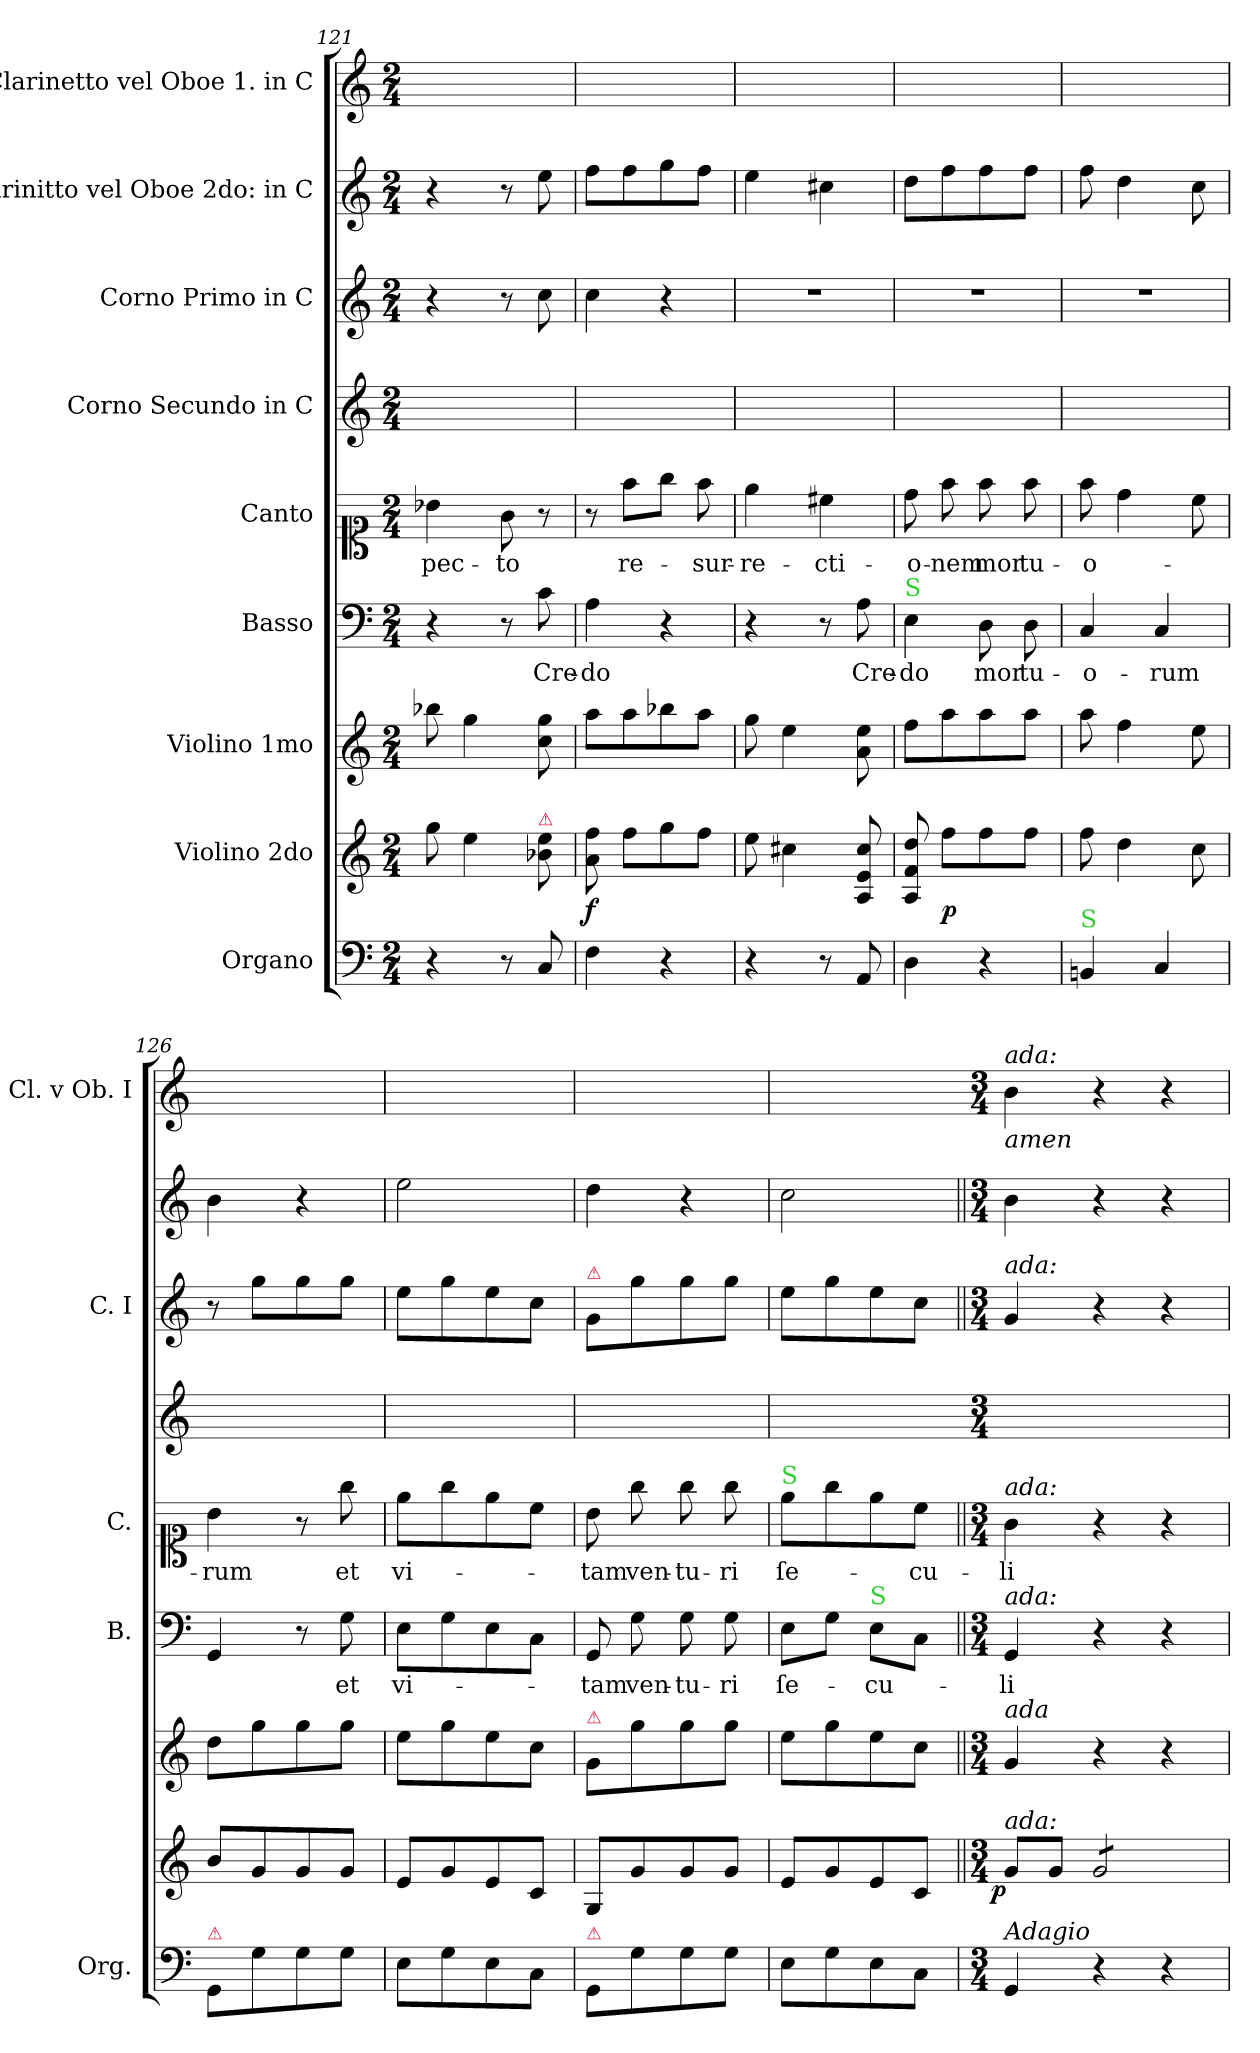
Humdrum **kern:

**kern	**kern	**dynam	**kern	**kern	**text	**kern	**text	**kern	**kern	**kern	**kern
*part9	*part8	*part8	*part7	*part6	*part6	*part5	*part5	*part4	*part3	*part2	*part1
*staff9	*staff8	*staff8	*staff7	*staff6	*staff6	*staff5	*staff5	*staff4	*staff3	*staff2	*staff1
*I"Organo	*I"Violino 2do	*	*I"Violino 1mo	*I"Basso	*	*I"Canto	*	*I"Corno Secundo in C	*I"Corno Primo in C	*I"Clarinitto vel Oboe 2do: in C	*I"Clarinetto vel Oboe 1. in C
*I'Org.	*	*	*	*I'B.	*	*I'C.	*	*	*I'C. I	*	*I'Cl. v Ob. I
*clefF4	*clefG2	*	*clefG2	*clefF4	*	*clefC1	*	*clefG2	*clefG2	*clefG2	*clefG2
*k[]	*k[]	*	*k[]	*k[]	*	*k[]	*	*k[]	*k[]	*k[]	*k[]
*M2/4	*M2/4	*	*M2/4	*M2/4	*	*M2/4	*	*M2/4	*M2/4	*M2/4	*M2/4
=121	=121	=121	=121	=121	=121	=121	=121	=121	=121	=121	=121
4r	8gg\	.	8bb-X\	4r	.	4b-X\	-pec-	2ryy	4r	4r	2ryy
.	4ee\	.	4gg\	.	.	.	.	.	.	.	.
8r	.	.	.	8r	.	8g\	-to	.	8r	8r	.
!	!LO:TX:a:color=crimson:t=⚠	!	!	!	!	!	!	!	!	!	!
8C/	8b-X\ 8ee\	.	8cc\ 8gg\	8c\	Cre-	8r	.	.	8cc\	8ee\	.
=122	=122	=122	=122	=122	=122	=122	=122	=122	=122	=122	=122
!	!	!LO:DY:b	!	!	!	!	!	!	!	!	!
4F\	8a\ 8ff\	f	8aa\L	4A\	-do	8r	.	2ryy	4cc\	8ff\L	2ryy
.	8ff\L	.	8aa\	.	.	8ff\L	re-	.	.	8ff\	.
4r	8gg\	.	8bb-X\	4r	.	8gg\J	.	.	4r	8gg\	.
.	8ff\J	.	8aa\J	.	.	8ff\	-sur-	.	.	8ff\J	.
=123	=123	=123	=123	=123	=123	=123	=123	=123	=123	=123	=123
4r	8ee\	.	8gg\	4r	.	4ee\	-re-	2ryy	2r	4ee\	2ryy
.	4cc#X\	.	4ee\	.	.	.	.	.	.	.	.
8r	.	.	.	8r	.	4cc#X\	-cti-	.	.	4cc#X\	.
8AA/	8A/ 8e/ 8cc#/	.	8a\ 8ee\	8A\	Cre-	.	.	.	.	.	.
=124	=124	=124	=124	=124	=124	=124	=124	=124	=124	=124	=124
!	!	!	!	!LO:TX:a:color=limegreen:t=S	!	!	!	!	!	!	!
4D\	8A/ 8f/ 8dd/	.	8ff\L	4E\	-do	8dd\	-o-	2ryy	2r	8dd\L	2ryy
!	!	!LO:DY:b	!	!	!	!	!	!	!	!	!
.	8ff\L	p.	8aa\	.	.	8ff\	-nem	.	.	8ff\	.
4r	8ff\	.	8aa\	8D\	mor-	8ff\	mor-	.	.	8ff\	.
.	8ff\J	.	8aa\J	8D\	-tu-	8ff\	-tu-	.	.	8ff\J	.
=125	=125	=125	=125	=125	=125	=125	=125	=125	=125	=125	=125
!LO:TX:a:color=limegreen:t=S	!	!	!	!	!	!	!	!	!	!	!
4BBn/	8ff\	.	8aa\	4C/	-o-	8ff\	-o-	2ryy	2r	8ff\	2ryy
.	4dd\	.	4ff\	.	.	4dd\	.	.	.	4dd\	.
4C/	.	.	.	4C/	-rum	.	.	.	.	.	.
.	8cc\	.	8ee\	.	.	8cc\	.	.	.	8cc\	.
=126	=126	=126	=126	=126	=126	=126	=126	=126	=126	=126	=126
!LO:TX:a:color=crimson:t=⚠	!	!	!	!	!	!	!	!	!	!	!
8GG/L	8b/L	.	8dd\L	4GG/	.	4b\	-rum	2ryy	8r	4b\	2ryy
8G\	8g/	.	8gg\	.	.	.	.	.	8gg\L	.	.
8G\	8g/	.	8gg\	8r	.	8r	.	.	8gg\	4r	.
8G\J	8g/J	.	8gg\J	8G\	et	8gg\	et	.	8gg\J	.	.
=127	=127	=127	=127	=127	=127	=127	=127	=127	=127	=127	=127
8E\L	8e/L	.	8ee\L	8E\L	vi-	8ee\L	vi-	2ryy	8ee\L	2ee\	2ryy
8G\	8g/	.	8gg\	8G\	.	8gg\	.	.	8gg\	.	.
8E\	8e/	.	8ee\	8E\	.	8ee\	.	.	8ee\	.	.
8C\J	8c/J	.	8cc\J	8C\J	.	8cc\J	.	.	8cc\J	.	.
=128	=128	=128	=128	=128	=128	=128	=128	=128	=128	=128	=128
!	!	!	!	!	!	!	!	!	!LO:TX:a:color=crimson:t=⚠	!	!
!	!	!	!LO:TX:a:color=crimson:t=⚠	!	!	!	!	!	!	!	!
!LO:TX:a:color=crimson:t=⚠	!	!	!	!	!	!	!	!	!	!	!
8GG/L	8G/L	.	8g/L	8GG/	-tam	8b\	-tam	2ryy	8g/L	4dd\	2ryy
8G\	8g/	.	8gg\	8G\	ven-	8gg\	ven-	.	8gg\	.	.
8G\	8g/	.	8gg\	8G\	-tu-	8gg\	-tu-	.	8gg\	4r	.
8G\J	8g/J	.	8gg\J	8G\	-ri	8gg\	-ri	.	8gg\J	.	.
=129	=129	=129	=129	=129	=129	=129	=129	=129	=129	=129	=129
!	!	!	!	!	!	!LO:TX:a:color=limegreen:t=S	!	!	!	!	!
8E\L	8e/L	.	8ee\L	8E\L	ſe-	8ee\L	ſe-	2ryy	8ee\L	2cc	2ryy
8G\	8g/	.	8gg\	8G\J	.	8gg\	.	.	8gg\	.	.
!	!	!	!	!LO:TX:a:color=limegreen:t=S	!	!	!	!	!	!	!
8E\	8e/	.	8ee\	8E\L	-cu-	8ee\	.	.	8ee\	.	.
8C\J	8c/J	.	8cc\J	8C\J	.	8cc\J	-cu-	.	8cc\J	.	.
=130	=130||	=130||	=130||	=130||	=130||	=130||	=130||	=130||	=130||	=130||	=130||
*M3/4	*M3/4	*	*M3/4	*M3/4	*	*M3/4	*	*M3/4	*M3/4	*M3/4	*M3/4
!	!	!	!	!	!	!	!	!	!	!	!LO:TX:a:i:t=ada&colon;
!	!	!	!	!	!	!	!	!	!	!	!LO:TX:b:i:t=amen
!	!	!	!	!	!	!	!	!	!LO:TX:a:i:t=ada&colon;	!	!
!	!	!	!	!	!	!LO:TX:a:i:t=ada&colon;	!	!	!	!	!
!	!	!	!	!LO:TX:a:i:t=ada&colon;	!	!	!	!	!	!	!
!	!	!	!LO:TX:a:i:t=ada	!	!	!	!	!	!	!	!
!	!LO:TX:a:i:t=ada&colon;	!	!	!	!	!	!	!	!	!	!
!LO:TX:a:i:t=Adagio	!	!	!	!	!	!	!	!	!	!	!
!	!	!LO:DY:b:rj	!	!	!	!	!	!	!	!	!
4GG/	8g/L	p.	4g/	4GG/	-li	4g\	-li	2.ryy	4g/	4b\	4b\
.	8g/J	.	.	.	.	.	.	.	.	.	.
*	*tremolo	*	*	*	*	*	*	*	*	*	*
4r	8g/L	.	4r	4r	.	4r	.	.	4r	4r	4r
.	8g/	.	.	.	.	.	.	.	.	.	.
4r	8g/	.	4r	4r	.	4r	.	.	4r	4r	4r
.	8g/J	.	.	.	.	.	.	.	.	.	.
*	*Xtremolo	*	*	*	*	*	*	*	*	*	*
=	=	=	=	=	=	=	=	=	=	=	=
*-	*-	*-	*-	*-	*-	*-	*-	*-	*-	*-	*-
